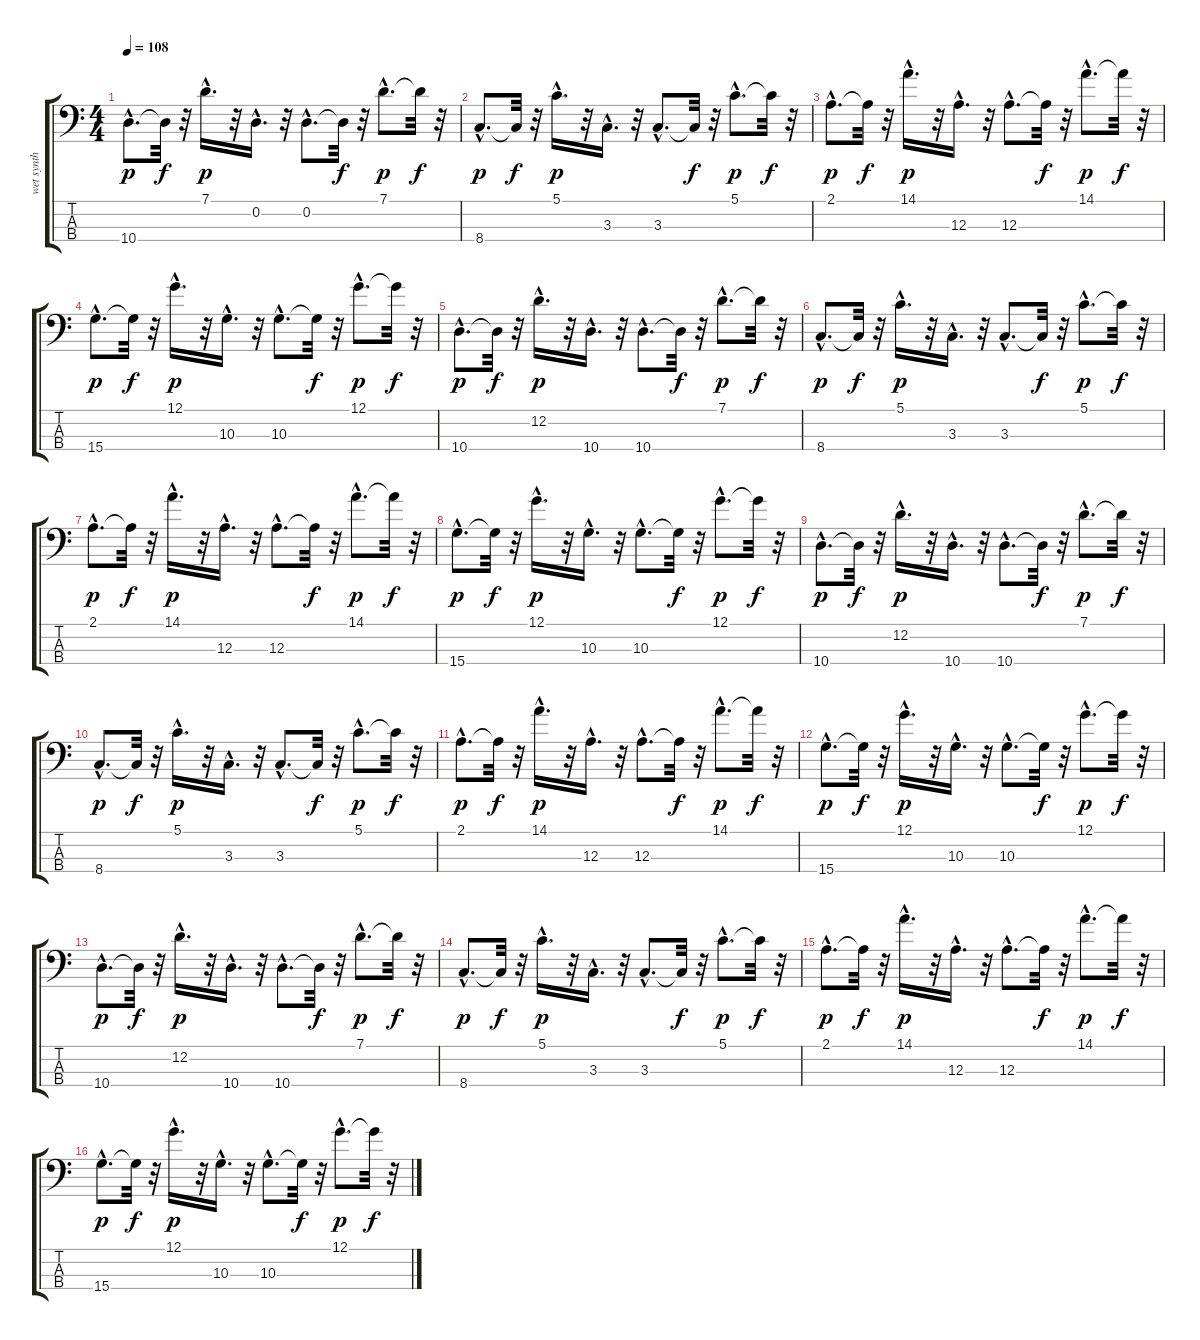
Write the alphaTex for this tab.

\track ("wet synth bass      " "wet synth ") {instrument synthbass2}
\staff {score tabs}
\tuning (G2 D2 A1 E1) {hide}
\ts (4 4)
\tempo 108
\clef f4
\ks c
10.4{hac}.8{d dy p} 10.4{t}.32{dy f} r.32 7.1{hac}.16{d dy p} r.32 0.2{hac}.16{d} r.32 0.2{hac}.8{d} 0.2{t}.32{dy f} r.32 7.1{hac}.8{d dy p} 7.1{t}.32{dy f} r.32 |
8.4{hac}.8{d dy p} 8.4{t}.32{dy f} r.32 5.1{hac}.16{d dy p} r.32 3.3{hac}.16{d} r.32 3.3{hac}.8{d} 3.3{t}.32{dy f} r.32 5.1{hac}.8{d dy p} 5.1{t}.32{dy f} r.32 |
2.1{hac}.8{d dy p} 2.1{t}.32{dy f} r.32 14.1{hac}.16{d dy p} r.32 12.3{hac}.16{d} r.32 12.3{hac}.8{d} 12.3{t}.32{dy f} r.32 14.1{hac}.8{d dy p} 14.1{t}.32{dy f} r.32 |
15.4{hac}.8{d dy p} 15.4{t}.32{dy f} r.32 12.1{hac}.16{d dy p} r.32 10.3{hac}.16{d} r.32 10.3{hac}.8{d} 10.3{t}.32{dy f} r.32 12.1{hac}.8{d dy p} 12.1{t}.32{dy f} r.32 |
10.4{hac}.8{d dy p} 10.4{t}.32{dy f} r.32 12.2{hac}.16{d dy p} r.32 10.4{hac}.16{d} r.32 10.4{hac}.8{d} 10.4{t}.32{dy f} r.32 7.1{hac}.8{d dy p} 7.1{t}.32{dy f} r.32 |
8.4{hac}.8{d dy p} 8.4{t}.32{dy f} r.32 5.1{hac}.16{d dy p} r.32 3.3{hac}.16{d} r.32 3.3{hac}.8{d} 3.3{t}.32{dy f} r.32 5.1{hac}.8{d dy p} 5.1{t}.32{dy f} r.32 |
2.1{hac}.8{d dy p} 2.1{t}.32{dy f} r.32 14.1{hac}.16{d dy p} r.32 12.3{hac}.16{d} r.32 12.3{hac}.8{d} 12.3{t}.32{dy f} r.32 14.1{hac}.8{d dy p} 14.1{t}.32{dy f} r.32 |
15.4{hac}.8{d dy p} 15.4{t}.32{dy f} r.32 12.1{hac}.16{d dy p} r.32 10.3{hac}.16{d} r.32 10.3{hac}.8{d} 10.3{t}.32{dy f} r.32 12.1{hac}.8{d dy p} 12.1{t}.32{dy f} r.32 |
10.4{hac}.8{d dy p} 10.4{t}.32{dy f} r.32 12.2{hac}.16{d dy p} r.32 10.4{hac}.16{d} r.32 10.4{hac}.8{d} 10.4{t}.32{dy f} r.32 7.1{hac}.8{d dy p} 7.1{t}.32{dy f} r.32 |
8.4{hac}.8{d dy p} 8.4{t}.32{dy f} r.32 5.1{hac}.16{d dy p} r.32 3.3{hac}.16{d} r.32 3.3{hac}.8{d} 3.3{t}.32{dy f} r.32 5.1{hac}.8{d dy p} 5.1{t}.32{dy f} r.32 |
2.1{hac}.8{d dy p} 2.1{t}.32{dy f} r.32 14.1{hac}.16{d dy p} r.32 12.3{hac}.16{d} r.32 12.3{hac}.8{d} 12.3{t}.32{dy f} r.32 14.1{hac}.8{d dy p} 14.1{t}.32{dy f} r.32 |
15.4{hac}.8{d dy p} 15.4{t}.32{dy f} r.32 12.1{hac}.16{d dy p} r.32 10.3{hac}.16{d} r.32 10.3{hac}.8{d} 10.3{t}.32{dy f} r.32 12.1{hac}.8{d dy p} 12.1{t}.32{dy f} r.32 |
10.4{hac}.8{d dy p} 10.4{t}.32{dy f} r.32 12.2{hac}.16{d dy p} r.32 10.4{hac}.16{d} r.32 10.4{hac}.8{d} 10.4{t}.32{dy f} r.32 7.1{hac}.8{d dy p} 7.1{t}.32{dy f} r.32 |
8.4{hac}.8{d dy p} 8.4{t}.32{dy f} r.32 5.1{hac}.16{d dy p} r.32 3.3{hac}.16{d} r.32 3.3{hac}.8{d} 3.3{t}.32{dy f} r.32 5.1{hac}.8{d dy p} 5.1{t}.32{dy f} r.32 |
2.1{hac}.8{d dy p} 2.1{t}.32{dy f} r.32 14.1{hac}.16{d dy p} r.32 12.3{hac}.16{d} r.32 12.3{hac}.8{d} 12.3{t}.32{dy f} r.32 14.1{hac}.8{d dy p} 14.1{t}.32{dy f} r.32 |
15.4{hac}.8{d dy p} 15.4{t}.32{dy f} r.32 12.1{hac}.16{d dy p} r.32 10.3{hac}.16{d} r.32 10.3{hac}.8{d} 10.3{t}.32{dy f} r.32 12.1{hac}.8{d dy p} 12.1{t}.32{dy f} r.32
